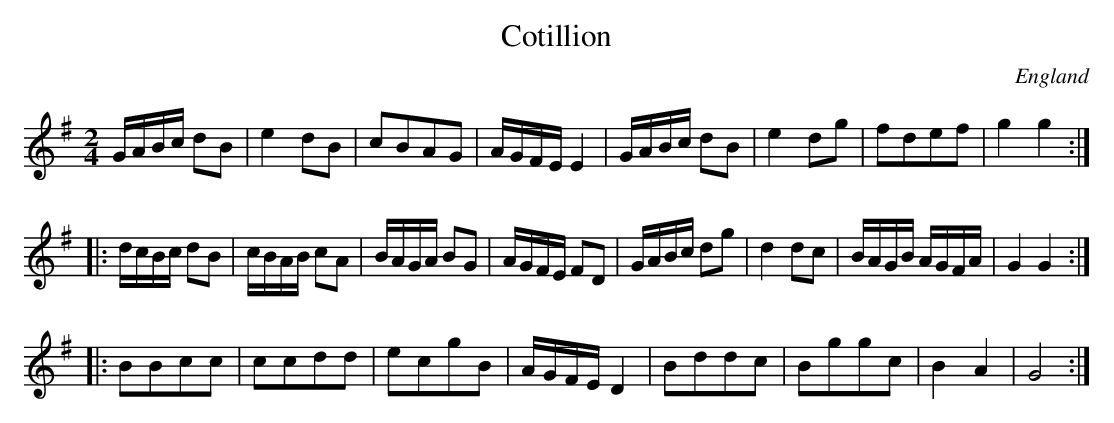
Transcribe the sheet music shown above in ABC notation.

X:1
T:Cotillion
L:1/16
M:2/4
O:England
K:G major
GABc d2B2 | e4 d2B2 | c2B2A2G2 | AGFE E4 |\
GABc d2B2 | e4 d2g2 | f2d2e2f2 | g4g4 ::
dcBc d2B2 | cBAB c2A2 | BAGA B2G2 | AGFE F2D2 |\
GABc d2g2 | d4 d2c2   | BAGB AGFA | G4G4 ::
B2B2c2c2 | c2c2d2d2 | e2c2g2B2 | AGFE D4 |\
B2d2d2c2 | B2g2g2c2 | B4  A4   | G8  :|
